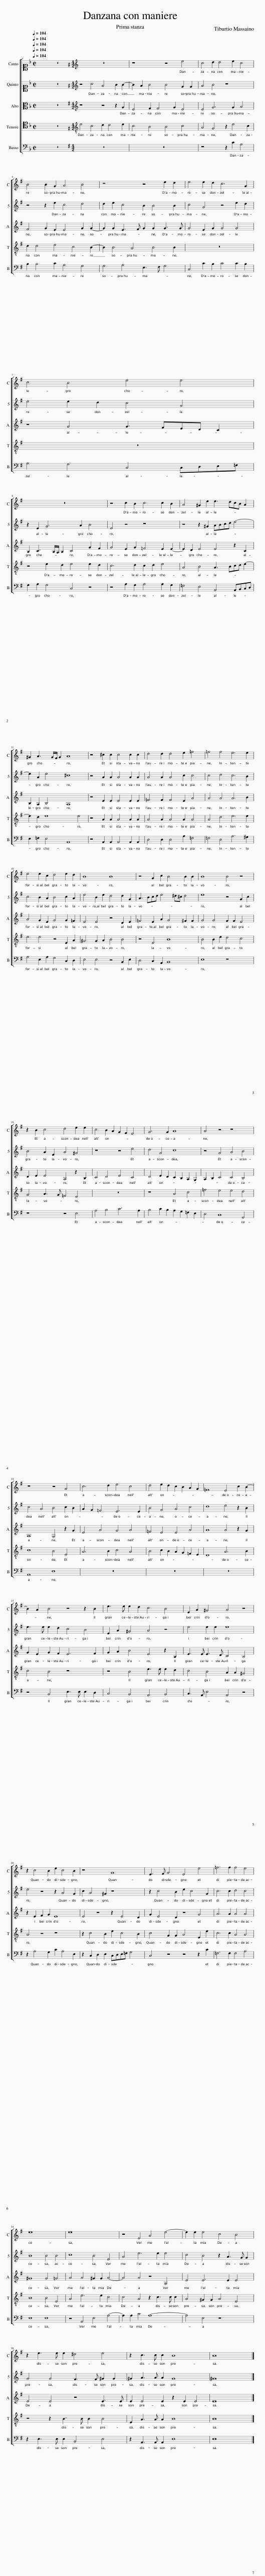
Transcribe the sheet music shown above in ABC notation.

X:1
%%score [ 1 2 3 4 5 ]
L:1/8
Q:1/4=104
M:2/2
I:linebreak $
K:F
V:1 alto1
V:2 alto1
V:3 alto
V:4 tenor
V:5 bass
V:1
 x8 | z16 |[K:G][M:4/2][K:treble] z16 | z8 z4 e4 | c4 d2 d4 e2 c4 |$ %5
 B4 B2 G2 A4 B4 | z8 z4 e2 d2 | e4 e2 d2 c6 G2 |$ c4 B4 e4 e4 |$ z16 | %10
 z4 c2 B2 c4 c2 B2 | A4 ^G2 e2 e3 dcB A2 |$ ^G2 A3 G/F/ G2 A8 | z4 ^c2 c2 c4 c2 c2 | d4 d2 d4 e2 =f4 | %15
 =f4 f4 e6 e2 |$ e4 e2 c2 d4 e2 d2 | B8 B8 | z4 G2 c2 B4 B2 B2 | B8 B4 z4 |$ %20
 z2 B2 c4 d4 e2 e2 | c4 B2 A2 G2 F2 E4 | G6 G2 A8 | A4 z4 z8 |$ z8 z4 G4 | %25
 c6 d2 e4 c4 | d4 e2 d2 c2 B2 A2 G2 | =F8 E4 c2 B2- |$ B2 A2 B4 z4 z2 B2 | e3 e e2 d2 c4 B4 | %30
 E2 A2 ^G4 A4 z4 |$ z2 c4 B2 e2 c4 B2 | z8 G8 | E3 F G4 E4 e4 | =f6 f2 f4 e4 |$ %35
 e16 | e16 | z4 E4 A4 e4- | e2 e2 e4 c4 B4 |$ z2 e3 e e2 ^d4 e4 | %40
 z2 c3 c c2 B8 | B16 |] %42
V:2
 x8 | z16 |[K:G][M:4/2][K:treble] z4 c4 A4 B2 B2- | B2 A2 B4 B4 G2 G2 | A4 B4 z8 |$ %5
 z4 z2 e2 c4 d4 | d2 e2 c4 B2 B4 B2 | c4 G4 z4 e2 d2 |$ e4 e2 d2 c4 G4 |$ z2 E2 G6 A2 B4 | %10
 E4 z4 z8 | z4 z2 ^G2 ABcd e4- |$ e2 A2 e4 ^c8 | z4 A2 A2 A4 A2 A2 | A4 A2 A4 c2 c4 | %15
 c4 d4 c6 B2 |$ c4 B2 A2 B4 c2 A2 | e4 B2 e2 d4 d2 G2 | A3 Bcd e4 ^d^c d4 | e8 z4 G2 c2 |$ %20
 B4 A2 E2 A4 ^G4 | z8 z4 e4 | d4 G4 c8 | z4 G4 A4 B4 |$ c4 A4 B4 c2 B2 | %25
 A2 G2 =F4 E6 E2 | B4 G4 A4 c4 | d8 e4 z2 B2 |$ e3 e e2 d2 c4 B4 | E2 A2 ^G4 A4 z4 | %30
 e4 e2 e2 e8 |$ e4 z4 z2 A4 G2 | c2 A4 ^G2 z8 | z2 c4 B2 e2 c4 G2 | c6 c2 d4 c4 |$ %35
 B8 B4 B4 | c8 B4 E4 | A4 e6 e2 e4 | c4 B4 z2 A3 G G2 |$ G4 G4 F3 F ^G2 G2 | %40
 ^G2 A3 A A2 G8 | ^G16 |] %42
V:3
 x8 | z16 |[K:G][M:4/2][K:treble] z8 z4 z2 G2 | E4 F2 F4 G2 E4 | E4 G6 G2 A4 |$ %5
 F4 G2 E2 E4 G2 G2- | G2 G2 E3 F G2 G2 G3 G | G4 E2 G2 G4 G4 |$ z4 G4 G3 FED C2 |$ B,2 C3 B,/A,/ B,2 C4 G2 F2 | %10
 G4 E2 G2 =F4 E2 E2- | E2 D2 E4 E4 z2 C2 |$ B,2 A,2 B,4 A,8 | z4 E2 E2 E4 E2 E2 | =F4 F2 F4 E2 A4 | %15
 A4 A4 A6 B2 |$ A4 G2 E2 G4 G2 =F2 | E4 E4 z4 D2 E2 | =F4 E2 A2 G4 ^F2 F2 | G4 G4 F2 F2 E4 |$ %20
 D2 E2 E4 A,4 z2 B,2 | C4 D4 E4 C4 | D4 E2 D2 C2 B,2 A,2 G,2 | A,2 B,2 C4 C4 B,4 |$ A,8 G,4 z2 G2 | %25
 E4 A4 G4 A4 | =F4 E4 E4 A4 | A8 A4 z2 G2 |$ G2 E2 G2 F2 E6 F2 | G2 A2 B4 E4 z2 B,2 | %30
 E3 E E3 D C4 B,4 |$ z2 E2 F2 G2 E8 | E4 z4 z2 E4 D2 | G2 E4 D2 z4 G4 | A6 A2 A4 A4 |$ %35
 ^G8 G4 =G4 | A4 A4 ^G2 G2 A4- | A4 A4 z4 A,4 | E4 E6 E2 E4 |$ E4 E4 z4 E3 E | %40
 E2 E4 E2 z2 E2 E4 | E16 |] %42
V:4
 x8 | z16 |[K:G][M:4/2][K:treble-8] e4 c4 d2 d4 e2 | c4 B4 B4 c4 | A4 G4 z2 e4 c2 |$ %5
 d2 d4 e4 c4 B2- | B2 B4 A4 B4 B2 | z16 |$ z16 |$ z4 e2 d2 e4 e2 d2 | %10
 c6 d2 c2 d2 e4 | A4 B4 A3 Bcd e2- |$ e2 d2 e8 e4 | z4 A2 A2 A4 A2 A2 | A4 A2 A4 A2 A4 | %15
 A4 d4 e6 e2 |$ e4 e4 z4 E2 A2 | ^G4 G2 A2 B4 B4 | z4 E4 B8 | B4 B2 e2 d4 c4 |$ %20
 G4 A3 G =F4 E4 | z16 | z8 A4 c4 | =f4 e4 e4 d4 |$ c8 B4 E4 | %25
 A6 B2 c4 A4 | B4 c2 B2 A2 G2 =F2 E2 | D8 A6 B2 |$ c4 B4 z8 | z4 B4 e3 e e2 d2 | %30
 c4 B4 A2 A2 ^G4 |$ A4 z4 z8 | z2 c4 B2 e2 c4 B2 | c4 G2 G2 A4 E2 e2 | c6 c2 A4 A4 |$ %35
 B8 B4 E4 | A4 e6 e2 c4 | c4 A4 z2 c3 c c2 | A4 ^G2 G2 A4 E4 |$ z4 z2 B3 B B2 B4 | %40
 E2 A3 A A2 B8 | B16 |] %42
V:5
 x8 | z16 |[K:G][M:4/2] z16 | z16 | z8 z2 C2 A,4 |$ %5
 B,2 B,4 C2 A,4 G,4 | G,4 A,4 E,3 F, G,4 | C,4 C2 B,2 C4 C2 B,2 |$ A,4 G,4 C,4 C,D,E,=F, |$ G,2 A,2 G,4 C,4 z4 | %10
 z4 A,2 G,2 A,4 A,2 G,2 | =F,4 E,4 A,,4 A,,B,,C,D, |$ E,2 =F,2 E,4 A,,8 | z4 A,,2 A,,2 A,,4 A,,2 A,,2 | D,4 D,2 D,4 A,2 =F,4 | %15
 =F,4 D,4 A,6 ^G,2 |$ A,4 E,2 A,2 G,4 C,2 D,2 | E,4 E,4 z4 B,,2 E,2 | D,4 C,2 A,,2 B,,8 | E,8 z8 |$ %20
 z8 z4 E,4 | A,4 B,4 C6 A,2 | B,4 C2 B,2 A,2 G,2 =F,2 E,2 | D,4 C,8 G,,4 |$ A,,8 E,8 | %25
 z16 | z16 | z16 |$ z4 B,,4 E,3 E, E,2 D,2 | C,4 B,,4 A,,4 B,,4 | %30
 C,3 A,, E,4 A,,4 z4 |$ z2 A,4 G,2 C2 A,4 E,2 | z2 C,2 D,2 E,2 C,D,E,=F, G,4 | C,4 z4 z4 z2 C2 | =F,6 F,2 F,4 A,4 |$ %35
 E,8 E,8 | z4 A,,4 E,4 A,4- | A,2 A,2 C4 A,8- | A,4 E,4 z8 |$ z2 E,3 E, E,2 B,,4 E,4 | %40
 z2 A,,3 A,, A,,2 E,8 | E,16 |] %42
